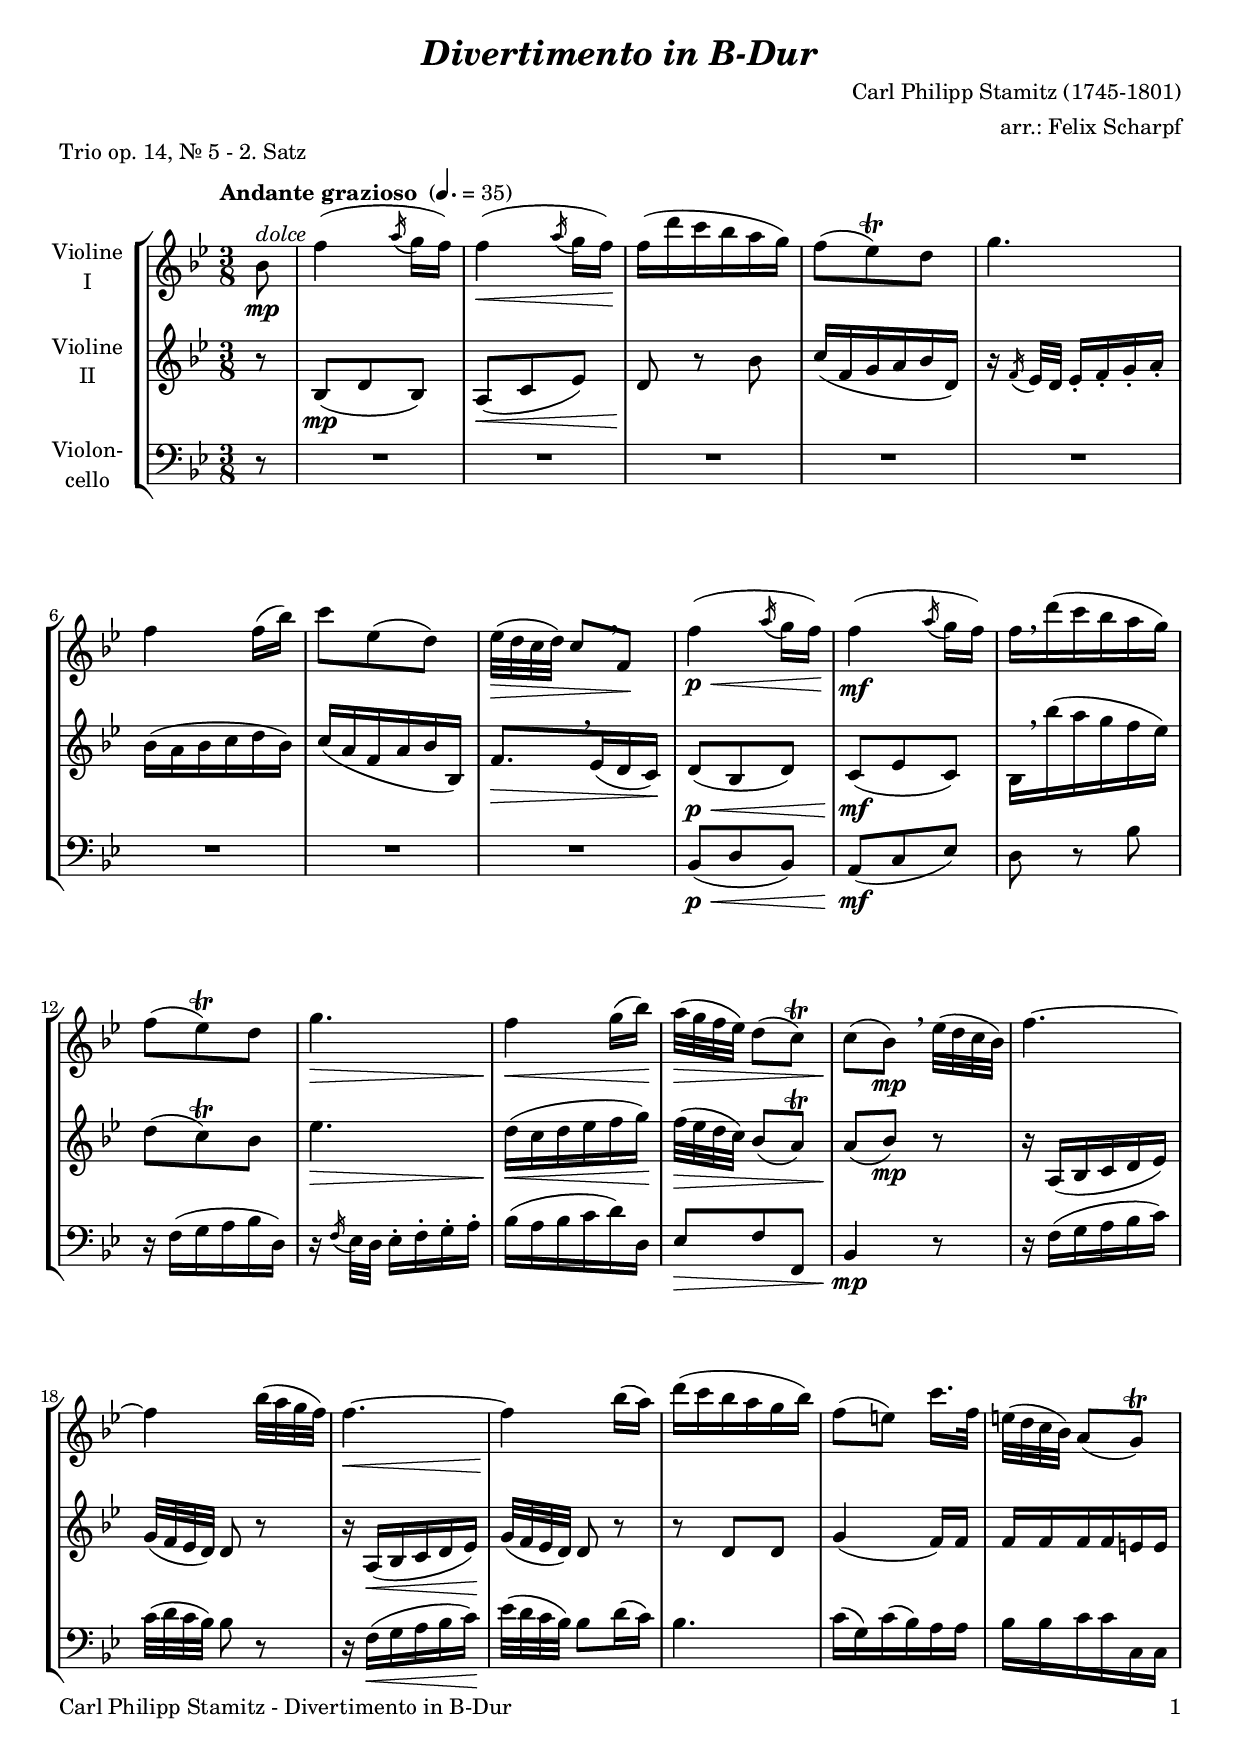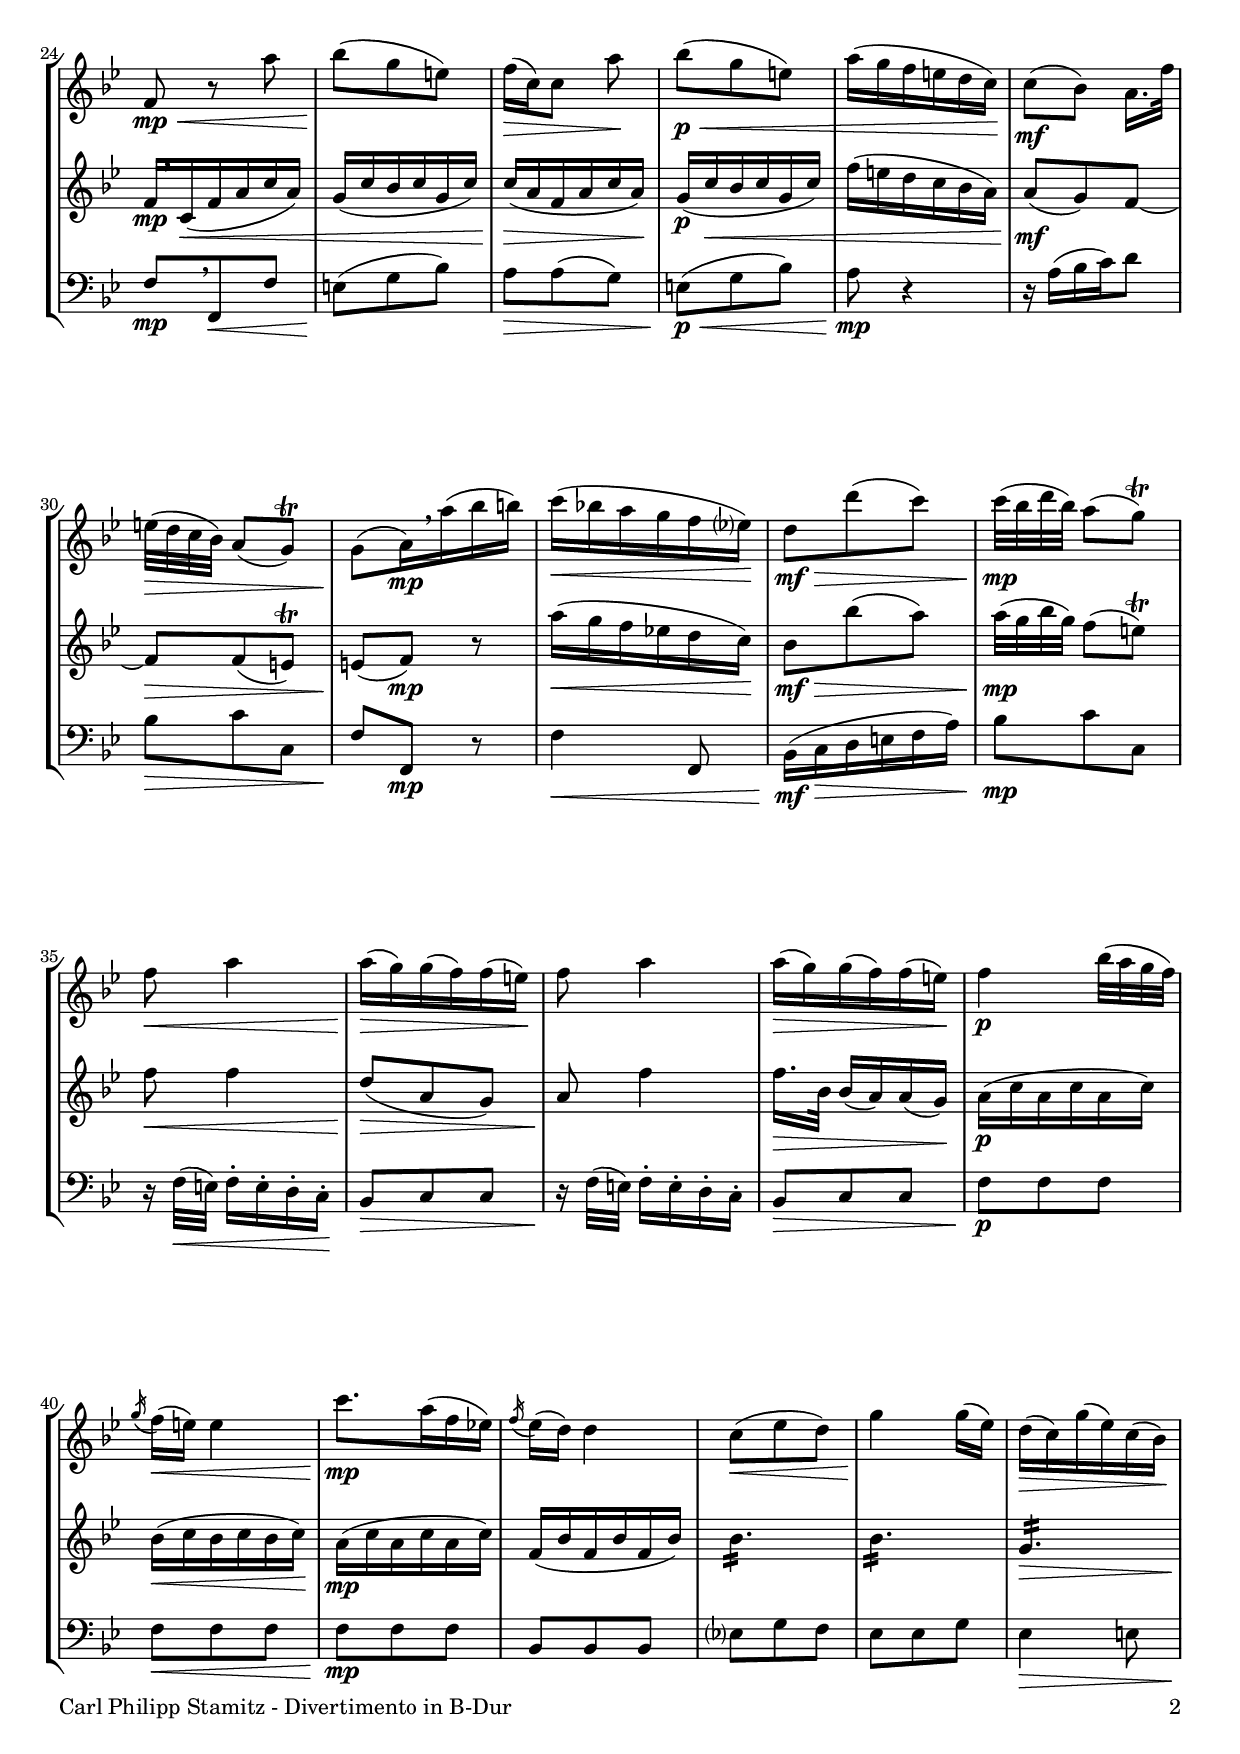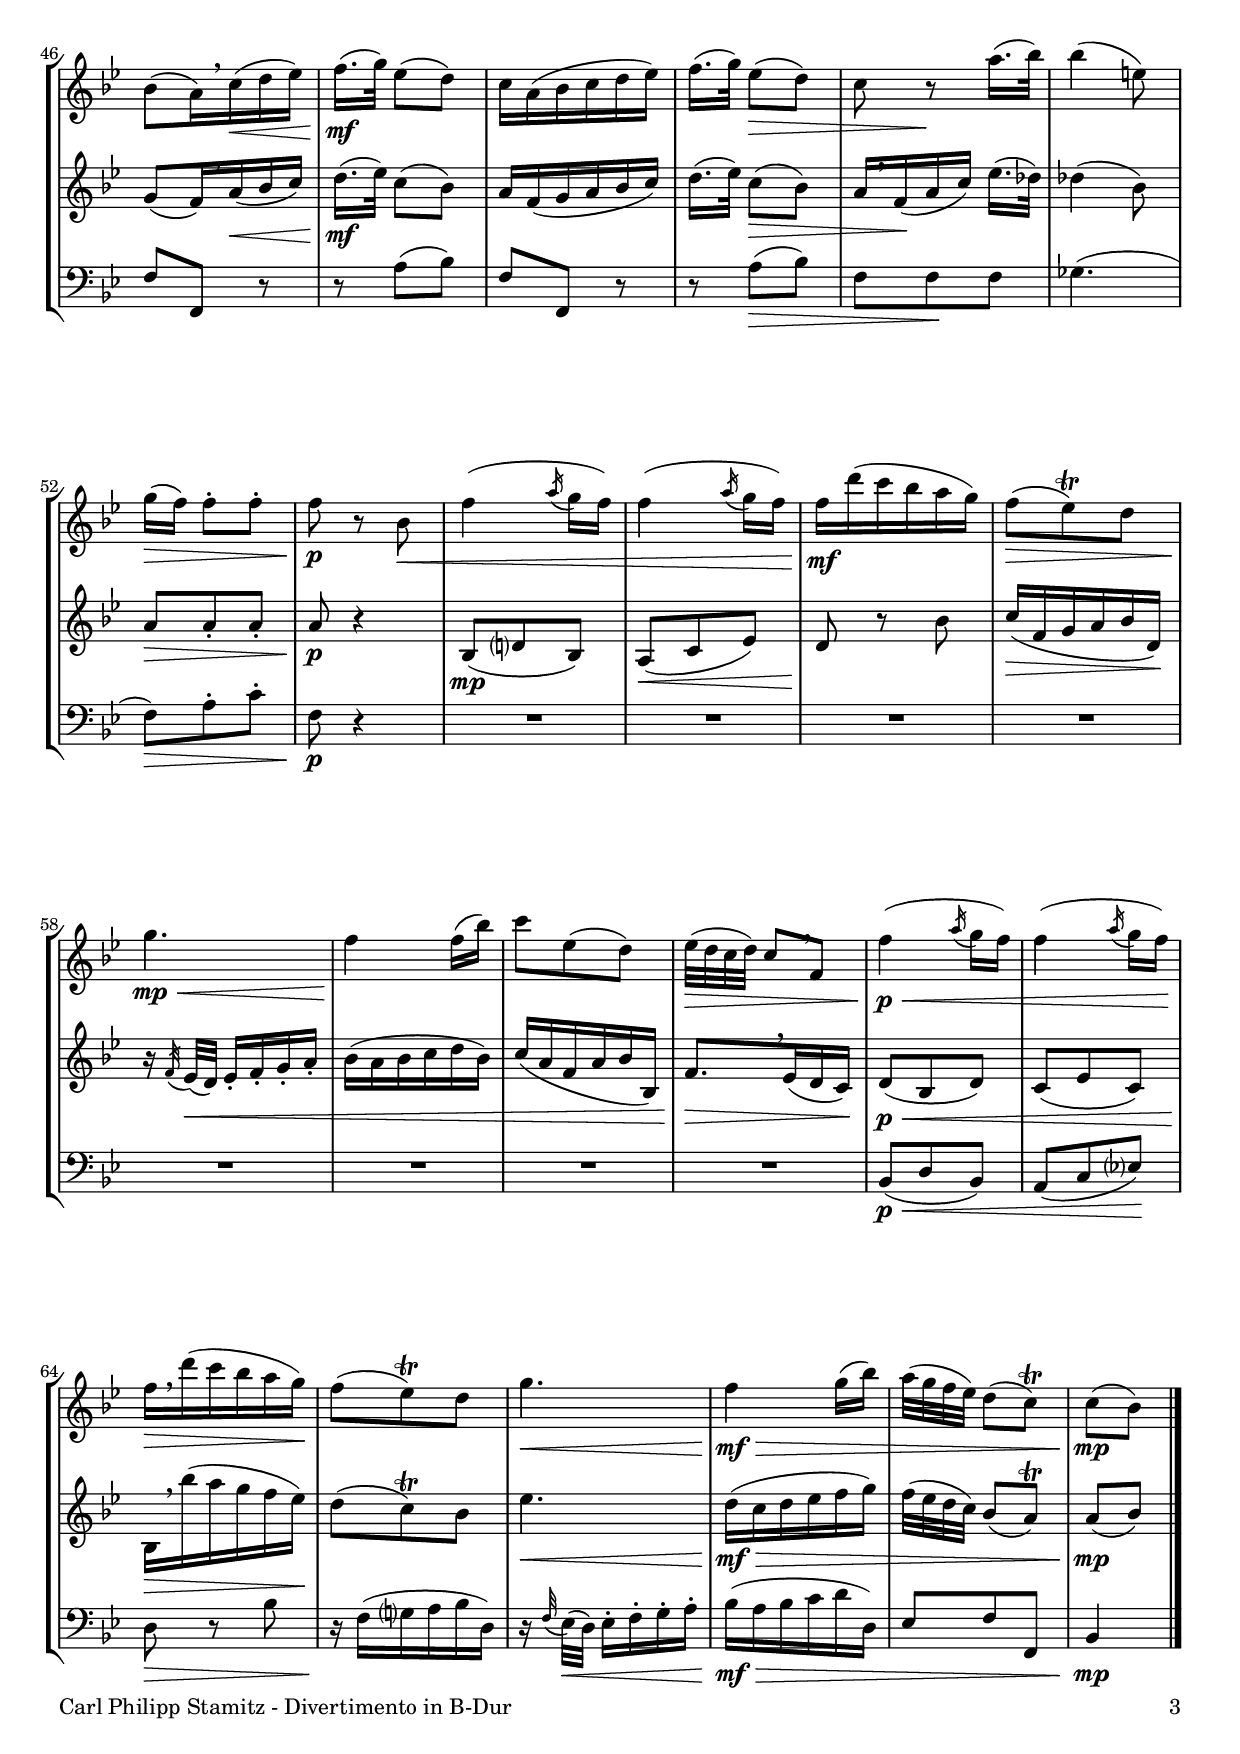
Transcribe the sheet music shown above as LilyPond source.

\version "2.22.0"
\include "deutsch.ly"
  
#(set-global-staff-size 19)

\header {
  title     = \markup \bold \italic "Divertimento in B-Dur"
  composer  = "Carl Philipp Stamitz (1745-1801)"
  arranger  = "arr.: Felix Scharpf"
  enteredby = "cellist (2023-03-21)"
  piece     = "Trio op. 14, Nr. 5 - 2. Satz"
}

voiceconsts = {
  \key b \major
  \time 3/8
  \clef "treble"
  \numericTimeSignature
  \compressEmptyMeasures
  % Set default beaming for all staves
%  \set Timing.beamExceptions = #'()
%  \set Timing.baseMoment     = #(ly:make-moment 1 4)
%  \set Timing.beatStructure  = #'(1 1 1)
  \tempo "Andante grazioso " 4.=35
}

mifl = "flute"
mivl = "violin"
miba = "cello"
mipz = "pizzicato strings"

daca = \mark \markup \box \italic "D.C. al Coda"
dolc = \markup \italic "dolce"
rit  = \mark \markup \box \italic "rit."
smrz = \markup \italic "smorz."

va = \relative c'' {
  \voiceconsts

  \partial 8 b8^\dolc\mp
  f'4( \acciaccatura a16 g f)
  f4(\< \acciaccatura a16 g f)\!
  f( d' c b a g)
  f8( es)\trill d
  g4.

  f4 f16( b)
  c8 es,( d)
  es32(\> d c d) c8[ \breathe f,]\!
  f'4(\p\< \acciaccatura a16 g f\!)
  f4(\mf \acciaccatura a16 g f)
  f[ \breathe d'( c b a g)]

  f8( es)\trill d
  g4.\>
  f4\!\< g16( b)\!
  a32(\> g f es) d8[( c)]\trill
  c(\! b)\mp \breathe es32( d c b)
  f'4.~

  f4 b32( a g f)
  f4.~\<
  f4\! b16( a)
  d( c b a g b)
  f8( e) c'16.[ f,32]

  e32( d c b) a8[( g)]\trill
  f\mp\< r a'
  b(\! g e)
  f16[(\> c) c8] a'\!
  b(\p\< g e)
  a16( g f e d c)\!

  c8[(\mf b)] a16. f'32
  e(\> d c b) a8[( g)]\trill
  g[(\! a16)\mp \breathe a'( b h)]
  c(\< b! a g f es?)\!
  d8\mf\> d'( c)
  c32(\!\mp b d b) a8[( g)]\trill

  f\< a4
  a16(\!\> g) g( f) f( e)\!
  f8 a4
  a16(\> g) g( f) f( e)\!
  f4\p b32( a g f)

  \acciaccatura g16 f(\< e) e4
  c'8.\!\mp a16( f es!)
  \acciaccatura f es( d) d4
  c8(\< es d)
  g4\! g16( es)
  d(\> c) g'( es)  c( b)\!

  b8[( a16) \breathe c(\< d es)]
  f16.(\!\mf g32) es8[( d)]
  c16 a( b c d es)
  f16.( g32) es8[(\> d)]
  c r\! a'16.( b32)
  b4( e,8)
  g16(\> f) f8[-. f]-.

  f\p r b,\<
  f'4( \acciaccatura a16 g f)
  f4( \acciaccatura a16 g f)
  f\mf d'( c b a g)
  f8(\> es)\trill d
  g4.\!\mp\<
  f4\! f16( b)

  c8 es,( d)
  es32(\> d c d) c8[ \breathe f,]
  f'4(\!\p\< \acciaccatura a16 g f)
  f4( \acciaccatura a16 g f)\!
  f[\> \breathe d'( c b a g)]\!
  f8( es)\trill d

  g4.\<
  f4\!\mf\> g16( b)
  a32( g f es) d8[( c)]\trill
  \partial 4 c[(\!\mp b)] \bar "|."
}

vb = \relative c' {
  \voiceconsts

  \partial 8 r8
  b(\mp d b)
  a(\< c es)
  d\! r b'
  c16( f, g a b d,)
  r \acciaccatura f es32 d es16[-. f-. g-. a]-.

  b( a b c d b)
  c( a f a b b,)
  f'8.[\> \breathe es16( d c)]\!
  d8(\p\< b d)
  c(\!\mf es c)
  b16[ \breathe b''( a g f es)]

  d8( c)\trill b
  es4.\>
  d16(\!\< c d es f g)\!
  f32(\> es d c) b8[( a)]\trill
  a(\! b)\mp r
  r16 a,( b c d es)

  g32[( f es d)] d8 r
  r16 a(\< b c d es)\!
  g32[( f es d)] d8 r
  r d d
  g4( f16) f

  f f f f e e
  f[\mp \breathe c(\< f a c a)]
  g( c b c g c)
  c(\> a f a c a)\!
  g(\p c\< b c g c)
  f( e d c b a)

  a8(\!\mf g) f~
  f\> f( e)\trill
  e(\! f)\mp r
  a'16(\< g f es! d c)\!
  b8\mf\> b'( a)
  a32(\!\mp g b g) f8[( e)]\trill

  f\< f4
  d8(\!\> a g)
  a\! f'4
  f16.[\> b,32] b16( a) a( g)\!
  a(\p c a c a c)

  b(\< c b c b c)\!
  a(\mp c a c a c)
  f,( b f b f b)
  \repeat tremolo 6 b
  \repeat tremolo 6 b
  \repeat tremolo 6 g\>

  g8[(\! f16) \breathe a(\< b c)]
  d16.(\!\mf es32) c8[( b)]
  a16 f( g a b c)
  d16.( es32) c8[(\> b)]
  a16[ \breathe f(\! a c)] es16.( des32)
  des4( b8)
  a\> a-. a-.

  a\!\p r4
  b,8(\mp d? b)
  a(\< c es)
  d\! r b'
  c16(\> f, g a b d,)\!
  r16 \acciaccatura f32 es(\< d) es16[-. f-. g-. a]-.
  b( a b c d b)

  c( a f a b b,)
  f'8.[\> \breathe es16( d c)]\!
  d8(\p\< b d)
  c( es c)
  b16[\> \breathe b''( a g f es)]\!
  d8( c)\trill b

  es4.\<
  d16(\!\mf\> c d es f g)
  f32( es d c) b8[( a)]\trill
  \partial 4 a[(\!\mp b)] \bar "|."
}

vc = \relative c {
  \voiceconsts
  \clef "bass"
  
  \partial 8 r8
  R4.*8
  b8(\p\< d b)
  a(\!\mf c es)
  d r b'

  r16 f( g a b d,)
  r \acciaccatura f es32 d es16[-. f-. g-. a]-.
  b( a b c d) d,
  es8\> f f,
  b4\!\mp r8
  r16 f'( g a b c)

  c32[( d c b)] b8 r
  r16 f(\< g a b c)\!
  es32[( d c b)] b8 d16( c)
  b4.
  c16( g) c( b) a a

  b b c c c, c
  f8[\mp \breathe f,\< f']
  e(\! g b)
  a\> a( g)
  e(\!\p\< g b)
  a\!\mp r4

  r16 a( b c) d8
  b\> c c,
  f\! f,\mp r
  f'4\< f,8
  b16(\!\mf c\> d e f a)
  b8\!\mp c c,

  r16 f32[(\< e)] f16-. e-. d-. c-.\!
  b8\> c c
  r16\! f32[( e)] f16-. e-. d-. c-.
  b8\> c c
  f\!\p f f

  f\< f f
  f\!\mp f f
  b, b b
  es? g f
  es es g
  es4\> e8

  f\! f, r
  r a'( b)
  f f, r
  r a'(\> b)
  f f\! f
  ges4.(
  f8)\> a-. c-.

  f,\!\p r4
  R4.*8
  b,8(\p\< d b)
  a( c es?)\!
  d\> r b'
  r16\! f( g? a b d,)

  r16 \appoggiatura f32 es(\< d) es16[-. f-. g-. a]-.

  b(\!\mf\> a b c d d,)
  es8 f f,
  \partial 4 b4\!\mp \bar "|."
}


music = \new StaffGroup <<
      \new Staff {
	\set Staff.midiInstrument = \mivl
	\set Staff.instrumentName = \markup \center-column { "Violine" "I" }
	\transpose b b { \va }
      }

      \new Staff {
	\set Staff.midiInstrument = \mivl
	\set Staff.instrumentName = \markup \center-column { "Violine" "II" }
	\transpose b b { \vb }
      }

      \new Staff {
	\set Staff.midiInstrument = \miba
	\set Staff.instrumentName = \markup \center-column { "Violon-" "cello" }
	\transpose b b { \vc }
      }
>>
\book {
   \paper {
    print-page-number = ##t
    print-first-page-number = ##t
    ragged-last-bottom = ##f
    oddHeaderMarkup = \markup \null
    evenHeaderMarkup = \markup \null
    oddFooterMarkup = \markup {
      \fill-line {
        \on-the-fly #print-page-number-check-first
        "Carl Philipp Stamitz - Divertimento in B-Dur" \fromproperty #'page:page-number-string
      }
    }
    evenFooterMarkup = \oddFooterMarkup
  } \score {
    \music
    \layout {}
  }

  \score {
    \unfoldRepeats \music

    \midi {
      \context {
        \Score
      }
    }
  }
}